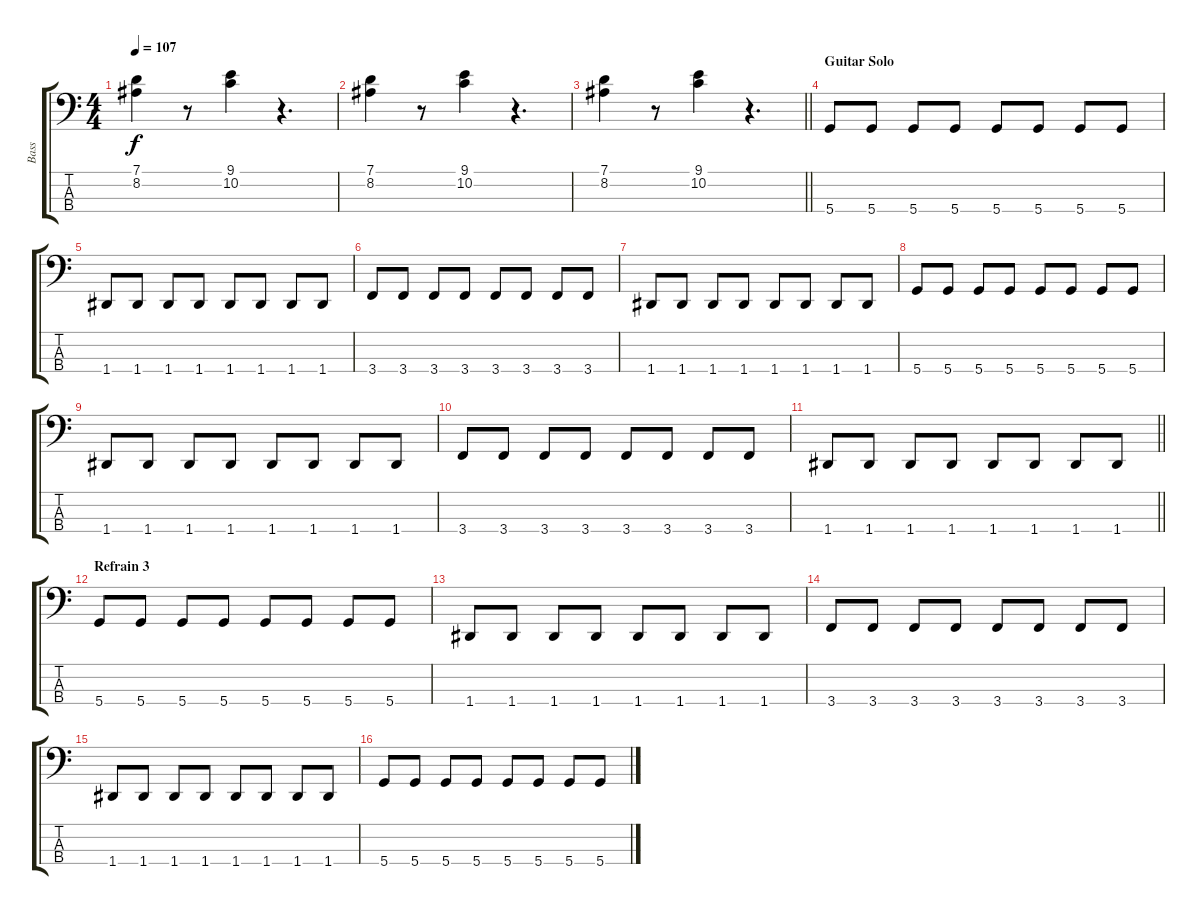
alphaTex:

\track ("Bass" "Bass") {instrument electricbasspick}
\staff {score tabs}
\tuning (G2 D2 A1 D1) {hide}
\ts (4 4)
\tempo 107
\clef f4
\ks c
(7.1 8.2).4{dy f} r.8 (9.1 10.2).4 r.4{d} |
(7.1 8.2).4 r.8 (9.1 10.2).4 r.4{d} |
\barLineRight lightlight
(7.1 8.2).4 r.8 (9.1 10.2).4 r.4{d} |
\section ("" "Guitar Solo")
5.4.8 5.4.8 5.4.8 5.4.8 5.4.8 5.4.8 5.4.8 5.4.8 |
1.4.8 1.4.8 1.4.8 1.4.8 1.4.8 1.4.8 1.4.8 1.4.8 |
3.4.8 3.4.8 3.4.8 3.4.8 3.4.8 3.4.8 3.4.8 3.4.8 |
1.4.8 1.4.8 1.4.8 1.4.8 1.4.8 1.4.8 1.4.8 1.4.8 |
5.4.8 5.4.8 5.4.8 5.4.8 5.4.8 5.4.8 5.4.8 5.4.8 |
1.4.8 1.4.8 1.4.8 1.4.8 1.4.8 1.4.8 1.4.8 1.4.8 |
3.4.8 3.4.8 3.4.8 3.4.8 3.4.8 3.4.8 3.4.8 3.4.8 |
\barLineRight lightlight
1.4.8 1.4.8 1.4.8 1.4.8 1.4.8 1.4.8 1.4.8 1.4.8 |
\section ("" "Refrain 3")
5.4.8 5.4.8 5.4.8 5.4.8 5.4.8 5.4.8 5.4.8 5.4.8 |
1.4.8 1.4.8 1.4.8 1.4.8 1.4.8 1.4.8 1.4.8 1.4.8 |
3.4.8 3.4.8 3.4.8 3.4.8 3.4.8 3.4.8 3.4.8 3.4.8 |
1.4.8 1.4.8 1.4.8 1.4.8 1.4.8 1.4.8 1.4.8 1.4.8 |
5.4.8 5.4.8 5.4.8 5.4.8 5.4.8 5.4.8 5.4.8 5.4.8
